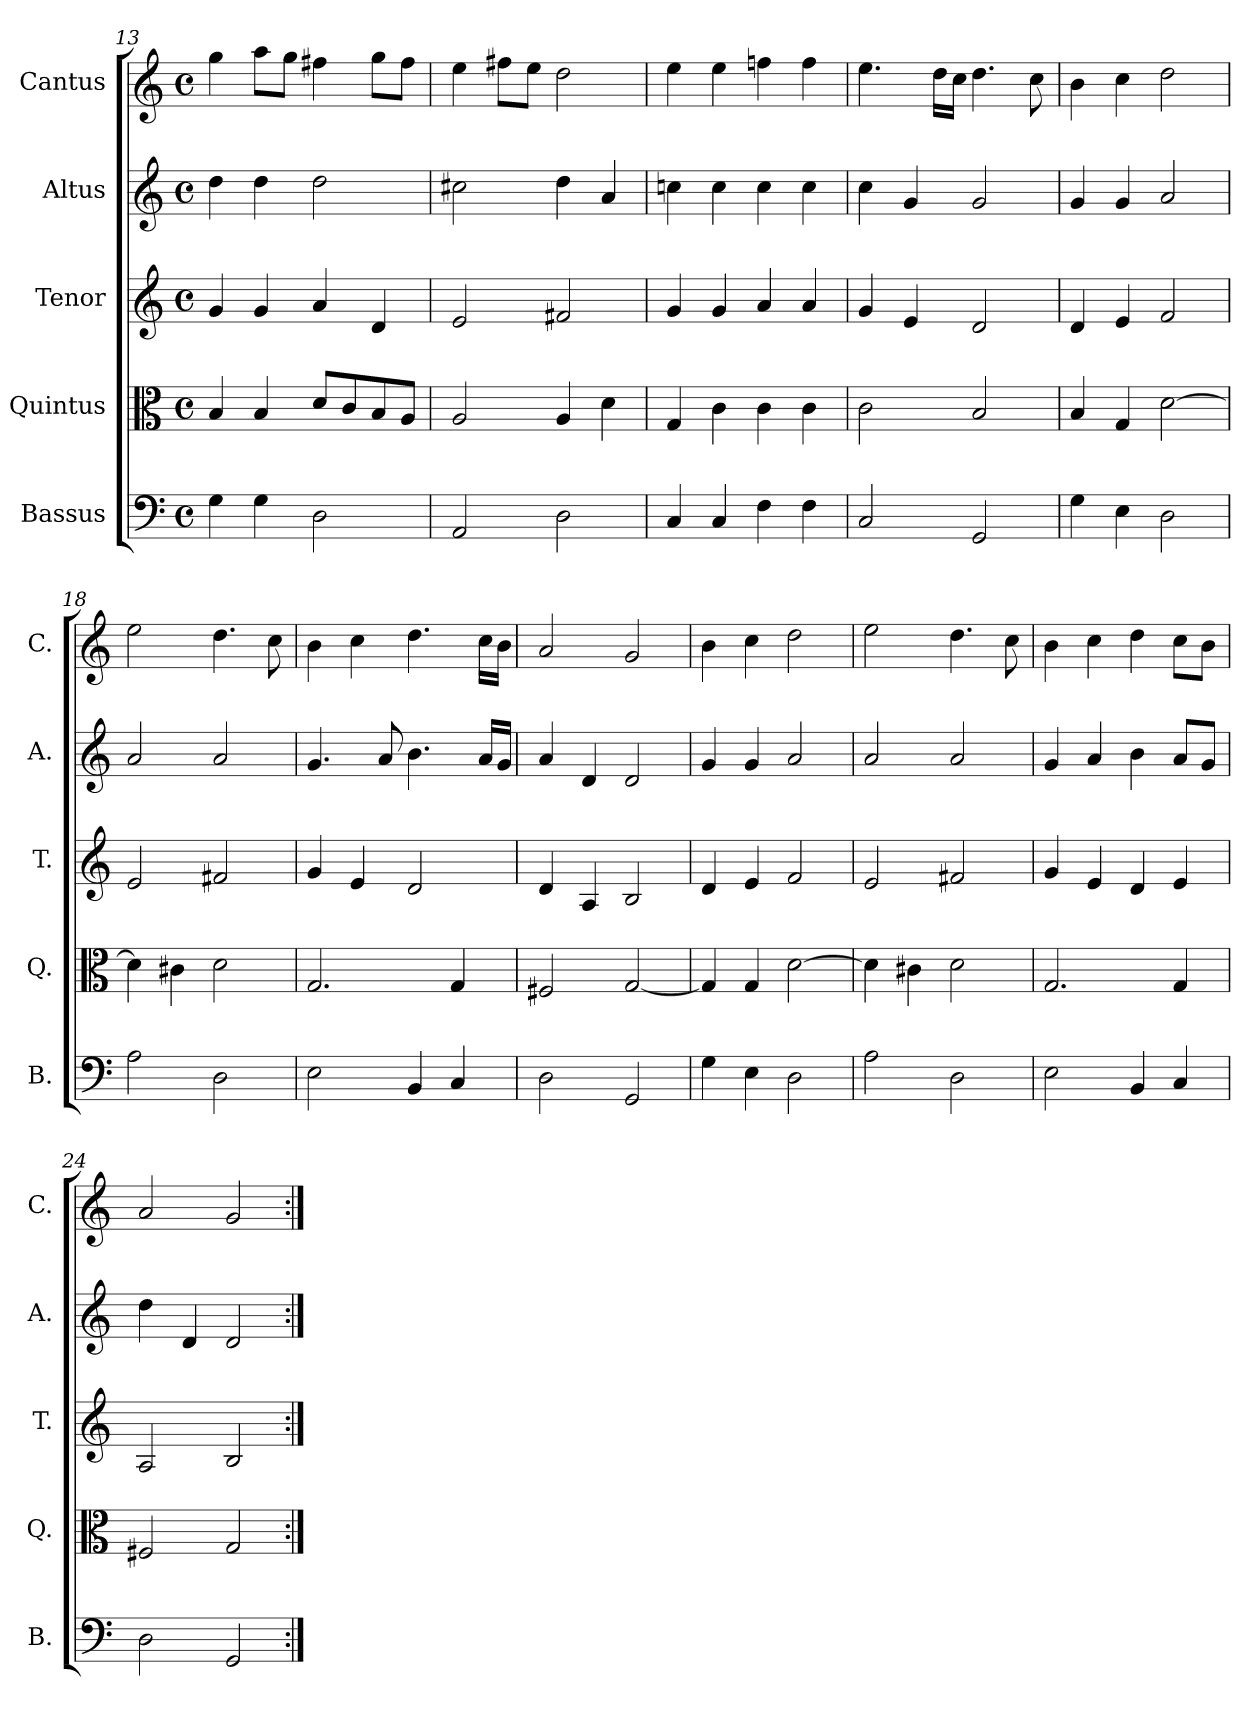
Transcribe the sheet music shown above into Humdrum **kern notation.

**kern	**kern	**kern	**kern	**kern
*part5	*part4	*part3	*part2	*part1
*staff5	*staff4	*staff3	*staff2	*staff1
*I"Bassus	*I"Quintus	*I"Tenor	*I"Altus	*I"Cantus
*I'B.	*I'Q.	*I'T.	*I'A.	*I'C.
*clefF4	*clefC3	*clefG2	*clefG2	*clefG2
*k[]	*k[]	*k[]	*k[]	*k[]
*C:	*C:	*C:	*C:	*C:
*M4/4	*M4/4	*M4/4	*M4/4	*M4/4
*met(c)	*met(c)	*met(c)	*met(c)	*met(c)
=13	=13	=13	=13	=13
4G\	4B/	4g/	4dd\	4gg\
4G\	4B/	4g/	4dd\	8aa\L
.	.	.	.	8gg\J
2D\	8d/L	4a/	2dd\	4ff#X\
.	8c/	.	.	.
.	8B/	4d/	.	8gg\L
.	8A/J	.	.	8ff#\J
=14	=14	=14	=14	=14
2AA/	2A/	2e/	2cc#X\	4ee\
.	.	.	.	8ff#X\L
.	.	.	.	8ee\J
2D\	4A/	2f#X/	4dd\	2dd\
.	4d\	.	4a/	.
=15	=15	=15	=15	=15
4C/	4G/	4g/	4ccn\	4ee\
4C/	4c\	4g/	4cc\	4ee\
4F\	4c\	4a/	4cc\	4ffn\
4F\	4c\	4a/	4cc\	4ff\
=16	=16	=16	=16	=16
2C/	2c\	4g/	4cc\	4.ee\
.	.	4e/	4g/	.
.	.	.	.	16dd\LL
.	.	.	.	16cc\JJ
2GG/	2B/	2d/	2g/	4.dd\
.	.	.	.	8cc\
!!LO:LB:g=z
=17	=17	=17	=17	=17
4G\	4B/	4d/	4g/	4b\
4E\	4G/	4e/	4g/	4cc\
2D\	[2d\	2f/	2a/	2dd\
=18	=18	=18	=18	=18
2A\	4d\]	2e/	2a/	2ee\
.	4c#X\	.	.	.
2D\	2d\	2f#X/	2a/	4.dd\
.	.	.	.	8cc\
=19	=19	=19	=19	=19
2E\	2.G/	4g/	4.g/	4b\
.	.	4e/	.	4cc\
.	.	.	8a/	.
4BB/	.	2d/	4.b\	4.dd\
4C/	4G/	.	.	.
.	.	.	16a/LL	16cc\LL
.	.	.	16g/JJ	16b\JJ
=20	=20	=20	=20	=20
2D\	2F#X/	4d/	4a/	2a/
.	.	4A/	4d/	.
2GG/	[2G/	2B/	2d/	2g/
=21	=21	=21	=21	=21
4G\	4G/]	4d/	4g/	4b\
4E\	4G/	4e/	4g/	4cc\
2D\	[2d\	2f/	2a/	2dd\
=22	=22	=22	=22	=22
2A\	4d\]	2e/	2a/	2ee\
.	4c#X\	.	.	.
2D\	2d\	2f#X/	2a/	4.dd\
.	.	.	.	8cc\
=23	=23	=23	=23	=23
2E\	2.G/	4g/	4g/	4b\
.	.	4e/	4a/	4cc\
4BB/	.	4d/	4b\	4dd\
4C/	4G/	4e/	8a/L	8cc\L
.	.	.	8g/J	8b\J
=24	=24	=24	=24	=24
2D\	2F#X/	2A/	4dd\	2a/
.	.	.	4d/	.
2GG/	2G/	2B/	2d/	2g/
=:|!	=:|!	=:|!	=:|!	=:|!
*-	*-	*-	*-	*-
